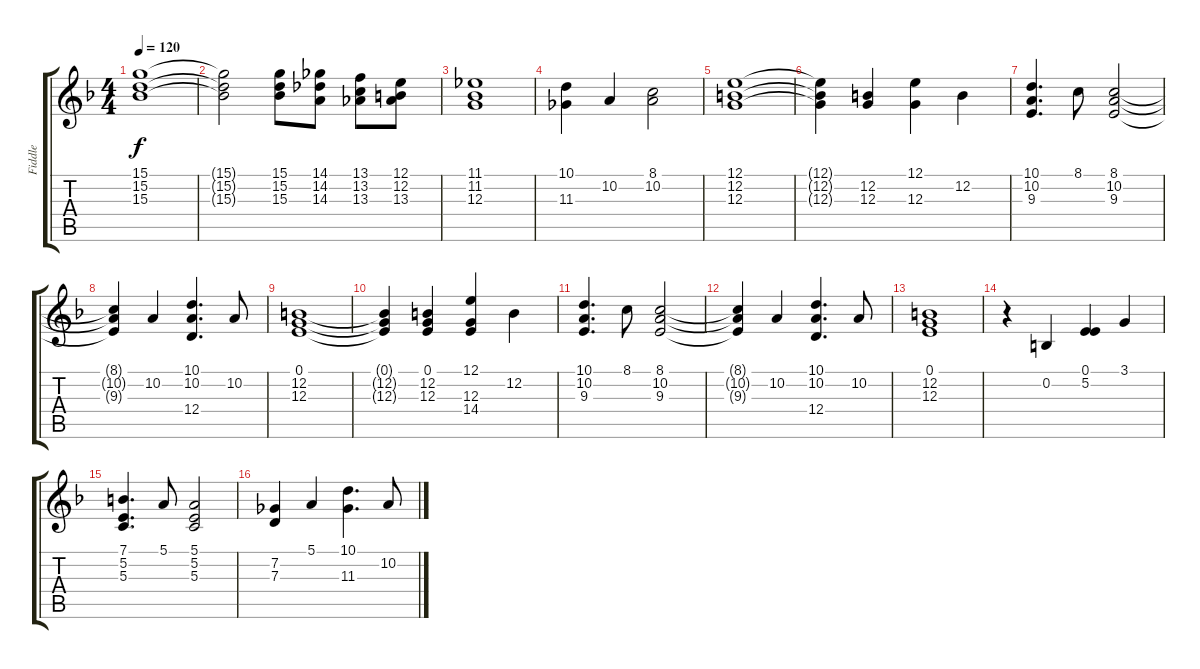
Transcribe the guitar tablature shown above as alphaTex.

\track ("Fiddle" "Fiddle") {instrument fiddle}
\staff {score tabs}
\tuning (E4 B3 G3 D3 A2 E2) {hide}
\ts (4 4)
\tempo 120
\clef g2
\ks dminor
(15.1 15.2 15.3).1{dy f} |
(15.1{t} 15.2{t} 15.3{t}).2 (15.1 15.2 15.3).8 (14.1 14.2 14.3).8 (13.1 13.2 13.3).8 (12.1 12.2 13.3).8 |
(11.1 11.2 12.3).1 |
(10.1 11.3).4 10.2.4 (8.1 10.2).2 |
(12.1 12.2 12.3).1 |
(12.1{t} 12.2{t} 12.3{t}).4 (12.2 12.3).4 (12.1 12.3).4 12.2.4 |
(10.1 10.2 9.3).4{d} 8.1.8 (8.1 10.2 9.3).2 |
(8.1{t} 10.2{t} 9.3{t}).4 10.2.4 (10.1 10.2 12.4).4{d} 10.2.8 |
(0.1 12.2 12.3).1 |
(0.1{t} 12.2{t} 12.3{t}).4 (0.1 12.2 12.3).4 (12.1 12.3 14.4).4 12.2.4 |
(10.1 10.2 9.3).4{d} 8.1.8 (8.1 10.2 9.3).2 |
(8.1{t} 10.2{t} 9.3{t}).4 10.2.4 (10.1 10.2 12.4).4{d} 10.2.8 |
(0.1 12.2 12.3).1 |
r.4 0.2.4 (0.1 5.2).4 3.1.4 |
(7.1 5.2 5.3).4{d} 5.1.8 (5.1 5.2 5.3).2 |
(7.2 7.3).4 5.1.4 (10.1 11.3).4{d} 10.2.8
